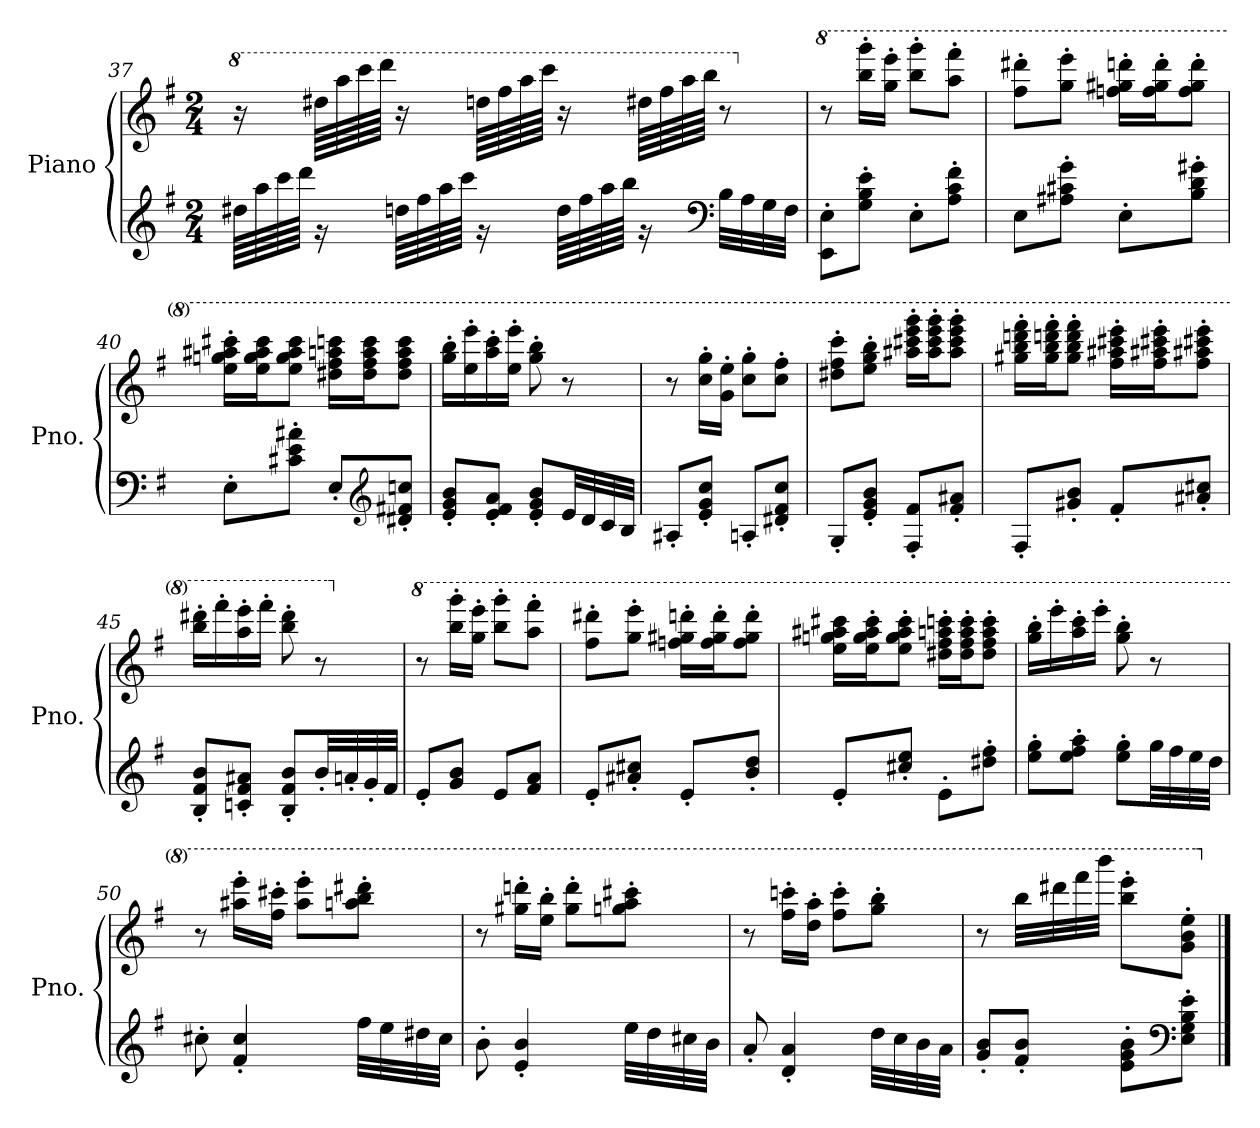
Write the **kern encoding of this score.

**kern	**kern
*part1	*part1
*staff2	*staff1
*I"Piano	*
*I'Pno.	*
!!LO:LB:g=z
*clefG2	*clefG2
*k[f#]	*k[f#]
*M2/4	*M2/4
*	*8va
=37	=37
64dd#X\LLLL	16r
64aa\	.
64ccc\	.
64ddd\JJJJ	.
16rg	64ddd#X\LLLL
.	64aaa\
.	64cccc\
.	64dddd\JJJJ
64ddn\LLLL	16r
64ff#\	.
64aa\	.
64ccc\JJJJ	.
16rg	64dddn\LLLL
.	64fff#\
.	64aaa\
.	64cccc\JJJJ
64dd\LLLL	16r
64ff#\	.
64aa\	.
64bb\JJJJ	.
16rg	64ddd#X\LLLL
.	64fff#\
.	64aaa\
.	64bbb\JJJJ
*clefF4	*
32B\LLL	8r
32A\	.
32G\	.
32F#\JJJ	.
=38	=38
*	*X8va
*	*8va
8EE\' 8E\'L	8r
8G\' 8B\' 8e\'J	16bbb\' 16gggg\'LL
.	16ggg\' 16eeee\'JJ
8E'\L	8bbb\' 8gggg\'L
8A\' 8c\' 8f#\'J	8aaa\' 8ffff#\'J
=39	=39
8E\L	8fff#\' 8dddd#X\'L
8A#X\' 8c#X\' 8g\'J	8ggg\' 8eeee\'J
8E'\L	16fffn\' 16ggg#X\' 16ddddn\'LL
.	16fff\' 16ggg#\' 16dddd\'J
8B\' 8d\' 8g#X\'J	8fff\' 8ggg#\' 8dddd\'J
!!LO:LB:g=z
=40	=40
8E'\L	16eee\' 16gggn\' 16aaa#X\' 16cccc#X\'LL
.	16eee\ 16ggg\ 16aaa#\ 16cccc#\J
8c#X\' 8e\' 8a#X\'J	8eee\ 8ggg\ 8aaa#\ 8cccc#\J
8E'/L	16ddd#X\ 16fff#\ 16aaan\ 16ccccn\LL
.	16ddd#\ 16fff#\ 16aaa\ 16cccc\J
*clefG2	*
8d#X/' 8f#X/' 8ccn/'J	8ddd#\ 8fff#\ 8aaa\ 8cccc\J
=41	=41
8e/' 8g/' 8b/'L	16ggg\' 16bbb\'LL
.	16eee\' 16eeee\'
8e/' 8f#/' 8a/'J	16aaa\' 16cccc\'
.	16eee\' 16eeee\'JJ
8e/' 8g/' 8b/'L	8ggg\' 8bbb\'
32e/LL	8r
32d/	.
32c/	.
32B/JJJ	.
=42	=42
8A#X'/L	8r
8e/' 8g/' 8cc/'J	16ccc\' 16ggg\'LL
.	16gg\' 16eee\'JJ
8An'/L	8ccc\' 8ggg\'L
8d#X/' 8f#/' 8cc/'J	8ccc\' 8fff#\'J
=43	=43
8G'/L	8ddd#X\' 8fff#\' 8cccc\'L
8e/' 8g/' 8b/'J	8eee\' 8ggg\' 8bbb\'J
8F#/' 8f#/'L	16aaa#X\' 16cccc#X\' 16eeee\' 16gggg\'LL
.	16aaa#\' 16cccc#\' 16eeee\' 16gggg\'J
8f#/' 8a#X/'J	8aaa#\' 8cccc#\' 8eeee\' 8gggg\'J
!!LO:LB:g=z
=44	=44
8F#'/L	16ggg#X\' 16bbb\' 16ddddn\' 16ffff#\'LL
.	16ggg#\' 16bbb\' 16ddddn\' 16ffff#\'J
8g#X/' 8b/'J	8ggg#\' 8bbb\' 8dddd\' 8ffff#\'J
8f#'/L	16fff#\' 16aaa#X\' 16cccc#X\' 16eeee\'LL
.	16fff#\' 16aaa#X\' 16cccc#X\' 16eeee\'J
8a#X/' 8cc#X/'J	8fff#\' 8aaa#X\' 8cccc#X\' 8eeee\'J
=45	=45
8B/' 8f#/' 8b/'L	16bbb\' 16dddd#X\'LL
.	16ffff#'\
8cn/' 8f#/' 8a#X/'J	16aaa\' 16eeee\'
.	16ffff#'\JJ
8B/' 8f#/' 8b/'L	8bbb\' 8dddd#\'
32b'/LL	8r
32an'/	.
32g'/	.
32f#/JJJ	.
=46	=46
*	*X8va
*	*8va
8e'/L	8r
8g/ 8b/J	16bbb\' 16gggg\'LL
.	16ggg\' 16eeee\'JJ
8e/L	8bbb\' 8gggg\'L
8f#/ 8a/J	8aaa\' 8ffff#\'J
=47	=47
8e'/L	8fff#\' 8dddd#X\'L
8a#X/' 8cc#X/'J	8ggg\' 8eeee\'J
8e'/L	16fffn\' 16ggg#X\' 16ddddn\'LL
.	16fff\' 16ggg#\' 16dddd\'J
8b/' 8dd/'J	8fff\' 8ggg#\' 8dddd\'J
!!LO:PB:g=z
=48	=48
8e'/L	16eee\ 16gggn\ 16aaa#X\ 16cccc#X\LL
.	16eee\' 16ggg\' 16aaa#\' 16cccc#\'J
8cc#X/' 8ee/'J	8eee\' 8ggg\' 8aaa#\' 8cccc#\'J
8e'\L	16ddd#X\' 16fff#\' 16aaan\' 16ccccn\'LL
.	16ddd#\' 16fff#\' 16aaa\' 16cccc\'J
8dd#X\' 8ff#\'J	8ddd#\' 8fff#\' 8aaa\' 8cccc\'J
=49	=49
8ee\' 8gg\'L	16ggg\' 16bbb\'LL
.	16eeee'\
8ee\' 8ff#\' 8aa\'J	16aaa\' 16cccc\'
.	16eeee'\JJ
8ee\' 8gg\'L	8ggg\' 8bbb\'
32gg\LL	8r
32ff#\	.
32ee\	.
32dd\JJJ	.
=50	=50
8cc#X'\	8r
4f#/' 4cc#/'	16aaa#X\' 16eeee\'LL
.	16fff#\' 16cccc#X\'JJ
.	8aaa#\' 8eeee\'L
32ff#\LLL	8aaan\' 8bbb\' 8dddd#X\'J
32ee\	.
32dd#X\	.
32cc#\JJJ	.
=51	=51
8b'\	8r
4e/' 4b/'	16ggg#X\' 16ddddn\'LL
.	16eee\' 16bbb\'JJ
.	8ggg#\' 8dddd\'L
32ee\LLL	8gggn\' 8aaa\' 8cccc#X\'J
32dd\	.
32cc#X\	.
32b\JJJ	.
!!LO:LB:g=z
=52	=52
8a'/	8r
4d/' 4a/'	16fff#\' 16ccccn\'LL
.	16ddd\' 16aaa\'JJ
.	8fff#\' 8cccc\'L
32dd\LLL	8ggg\' 8bbb\'J
32cc\	.
32b\	.
32a\JJJ	.
=53	=53
8g/' 8b/'L	8r
8f#/' 8b/'J	32bbb\LLL
.	32dddd#X\
.	32ffff#\
.	32bbbb\JJJ
8e\' 8g\' 8b\'L	8bbb\' 8eeee\'L
*clefF4	*
8E\' 8G\' 8B\' 8e\'J	8gg\' 8bb\' 8eee\'J
*	*X8va
==	==
*-	*-
